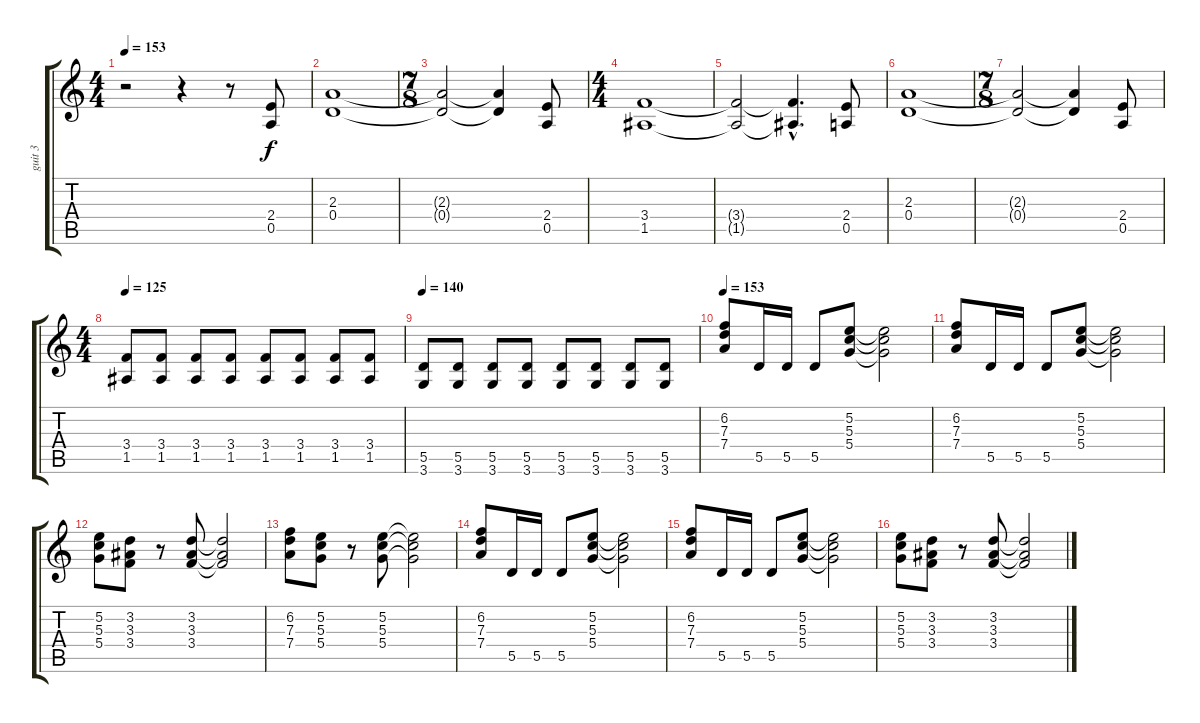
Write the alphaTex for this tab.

\track ("guit 3" "guit 3") {instrument distortionguitar}
\staff {score tabs}
\tuning (E4 B3 G3 D3 A2 E2) {hide}
\ts (4 4)
\tempo 153
\tempo 117
\tempo 153
\clef g2
\ks c
r.2{dy f instrument distortionguitar} r.4 r.8 (2.4 0.5).8 |
(2.3 0.4).1 |
\ts (7 8)
(2.3{t} 0.4{t}).2 (2.3{t} 0.4{t}).4 (2.4 0.5).8 |
\ts (4 4)
(3.4 1.5).1 |
(3.4{t} 1.5{t}).2 (3.4{hac t} 1.5{hac t}).4{d} (2.4 0.5).8 |
(2.3 0.4).1 |
\ts (7 8)
(2.3{t} 0.4{t}).2 (2.3{t} 0.4{t}).4 (2.4 0.5).8 |
\ts (4 4)
\tempo 125
(3.4 1.5).8 (3.4 1.5).8 (3.4 1.5).8 (3.4 1.5).8 (3.4 1.5).8 (3.4 1.5).8 (3.4 1.5).8 (3.4 1.5).8 |
\tempo 140
(5.5 3.6).8 (5.5 3.6).8 (5.5 3.6).8 (5.5 3.6).8 (5.5 3.6).8 (5.5 3.6).8 (5.5 3.6).8 (5.5 3.6).8 |
\tempo 153
(6.2 7.3 7.4).8 5.5.16 5.5.16 5.5.8 (5.2 5.3 5.4).8 (5.2{t} 5.3{t} 5.4{t}).2 |
(6.2 7.3 7.4).8 5.5.16 5.5.16 5.5.8 (5.2 5.3 5.4).8 (5.2{t} 5.3{t} 5.4{t}).2 |
(5.2 5.3 5.4).8 (3.2 3.3 3.4).8 r.8 (3.2 3.3 3.4).8 (3.2{t} 3.3{t} 3.4{t}).2 |
(6.2 7.3 7.4).8 (5.2 5.3 5.4).8 r.8 (5.2 5.3 5.4).8 (5.2{t} 5.3{t} 5.4{t}).2 |
(6.2 7.3 7.4).8 5.5.16 5.5.16 5.5.8 (5.2 5.3 5.4).8 (5.2{t} 5.3{t} 5.4{t}).2 |
(6.2 7.3 7.4).8 5.5.16 5.5.16 5.5.8 (5.2 5.3 5.4).8 (5.2{t} 5.3{t} 5.4{t}).2 |
(5.2 5.3 5.4).8 (3.2 3.3 3.4).8 r.8 (3.2 3.3 3.4).8 (3.2{t} 3.3{t} 3.4{t}).2
